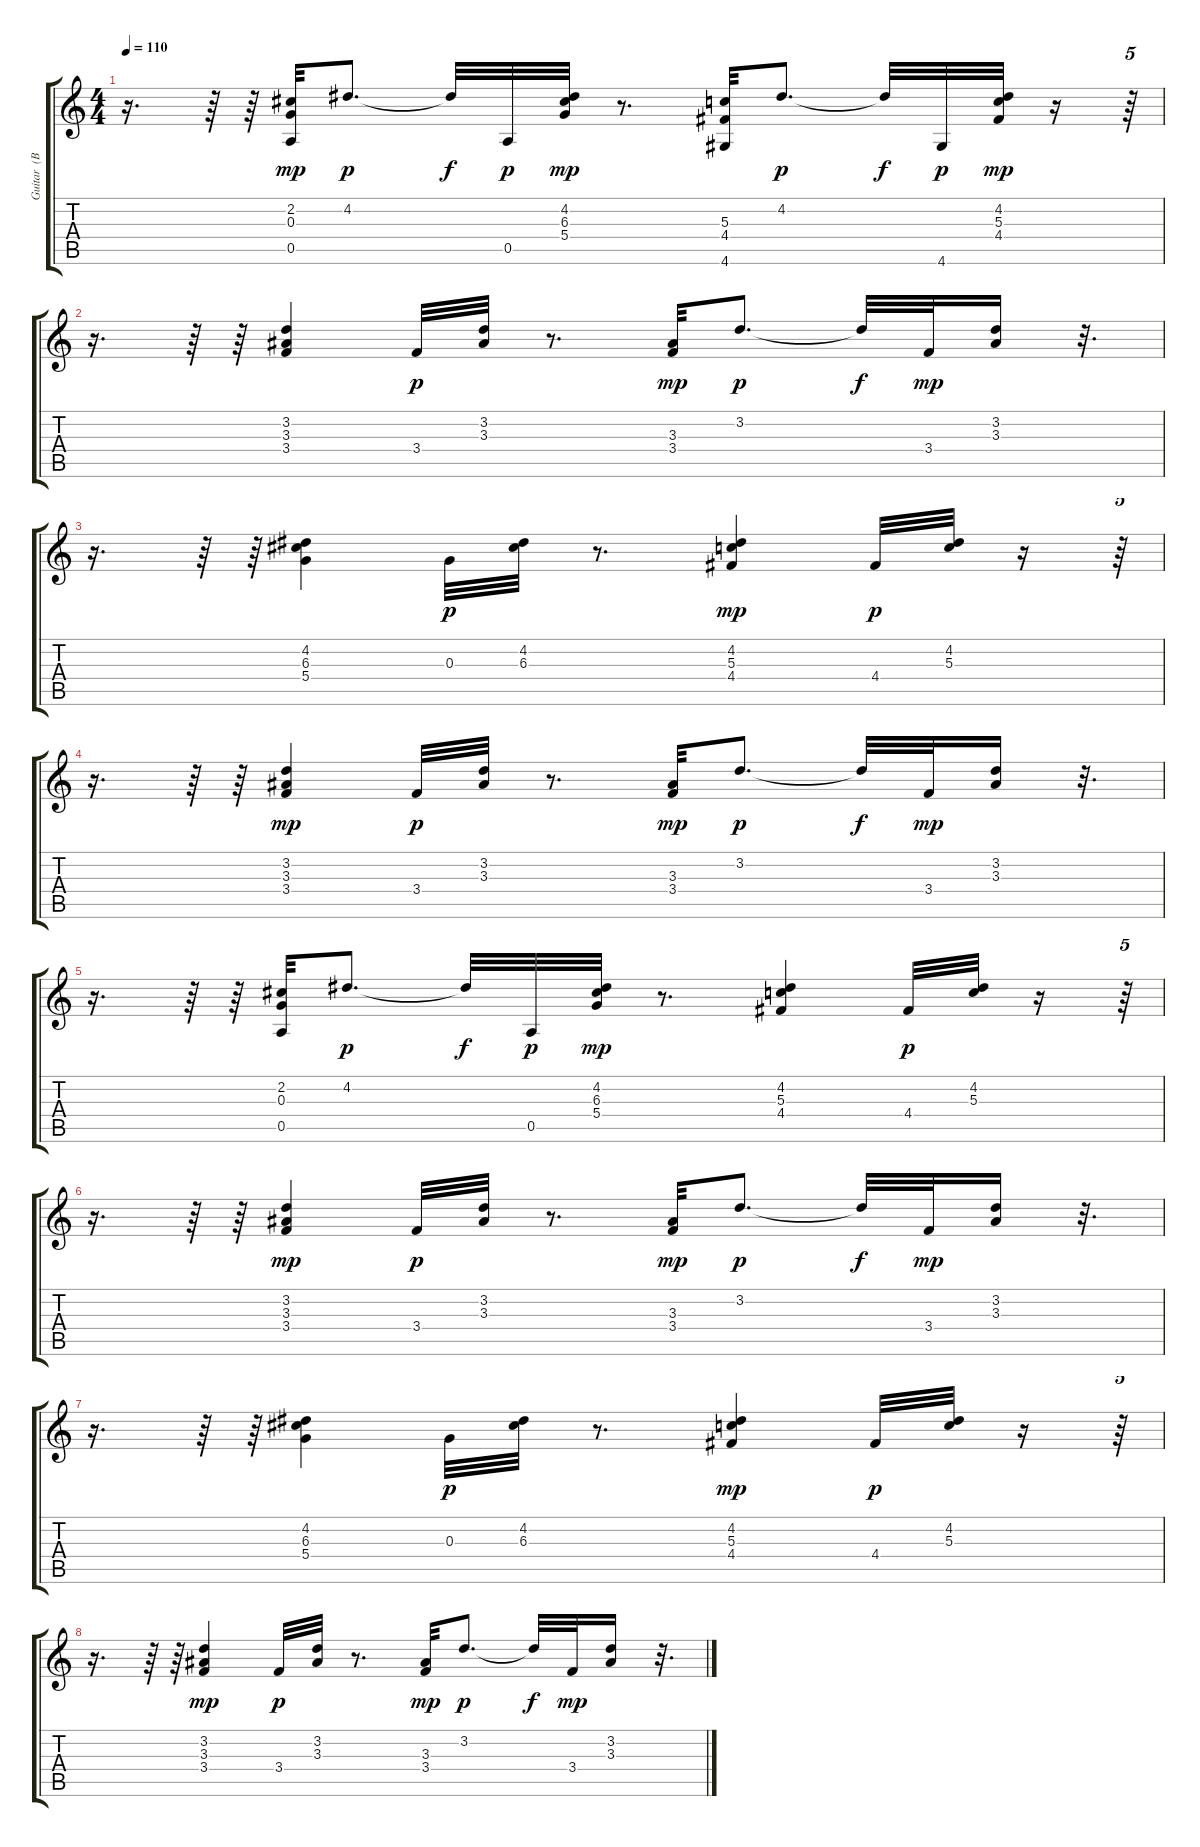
\track ("Guitar  (BB)" "Guitar  (B") {instrument acousticguitarnylon}
\staff {score tabs}
\tuning (E4 B3 G3 D3 A2 E2) {hide}
\ts (4 4)
\tempo 110
\clef g2
\ks c
r.16{d dy mp} r.64 r.64 (2.2 0.3 0.5).32 4.2.8{d dy p} 4.2{t}.32{dy f} 0.5.32{dy p} (4.2 6.3 5.4).32{dy mp} r.8{d} (5.3 4.4 4.6).32 4.2.8{d dy p} 4.2{t}.32{dy f} 4.6.32{dy p} (4.2 5.3 4.4).32{dy mp} r.16 r.64{tu (5 4)} |
r.16{d} r.64 r.64 (3.2 3.3 3.4).4 3.4.32{dy p} (3.2 3.3).32 r.8{d} (3.3 3.4).32{dy mp} 3.2.8{d dy p} 3.2{t}.32{dy f} 3.4.32{dy mp} (3.2 3.3).16 r.32{d} |
r.16{d} r.64 r.64 (4.2 6.3 5.4).4 0.3.32{dy p} (4.2 6.3).32 r.8{d} (4.2 5.3 4.4).4{dy mp} 4.4.32{dy p} (4.2 5.3).32 r.16 r.64{tu (5 4)} |
r.16{d} r.64 r.64 (3.2 3.3 3.4).4{dy mp} 3.4.32{dy p} (3.2 3.3).32 r.8{d} (3.3 3.4).32{dy mp} 3.2.8{d dy p} 3.2{t}.32{dy f} 3.4.32{dy mp} (3.2 3.3).16 r.32{d} |
r.16{d} r.64 r.64 (2.2 0.3 0.5).32 4.2.8{d dy p} 4.2{t}.32{dy f} 0.5.32{dy p} (4.2 6.3 5.4).32{dy mp} r.8{d} (4.2 5.3 4.4).4 4.4.32{dy p} (4.2 5.3).32 r.16 r.64{tu (5 4)} |
r.16{d} r.64 r.64 (3.2 3.3 3.4).4{dy mp} 3.4.32{dy p} (3.2 3.3).32 r.8{d} (3.3 3.4).32{dy mp} 3.2.8{d dy p} 3.2{t}.32{dy f} 3.4.32{dy mp} (3.2 3.3).16 r.32{d} |
r.16{d} r.64 r.64 (4.2 6.3 5.4).4 0.3.32{dy p} (4.2 6.3).32 r.8{d} (4.2 5.3 4.4).4{dy mp} 4.4.32{dy p} (4.2 5.3).32 r.16 r.64{tu (5 4)} |
r.16{d} r.64 r.64 (3.2 3.3 3.4).4{dy mp} 3.4.32{dy p} (3.2 3.3).32 r.8{d} (3.3 3.4).32{dy mp} 3.2.8{d dy p} 3.2{t}.32{dy f} 3.4.32{dy mp} (3.2 3.3).16 r.32{d}
